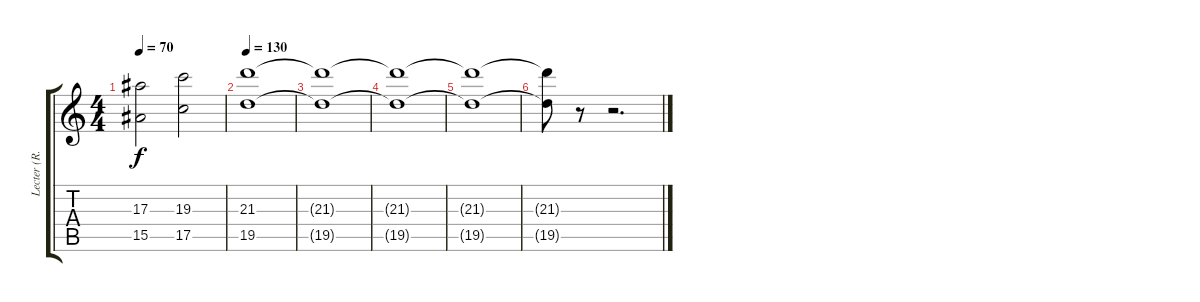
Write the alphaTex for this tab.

\track ("Lecter (R.H.)" "Lecter (R.") {instrument stringensemble1}
\staff {score tabs}
\tuning (D5 A4 F4 C4 G3 D3) {hide}
\ts (4 4)
\tempo 70
\clef g2
\ks c
(17.3 15.5).2{dy f} (19.3 17.5).2 |
\tempo 130
(21.3 19.5).1 |
(21.3{t} 19.5{t}).1 |
(21.3{t} 19.5{t}).1 |
(21.3{t} 19.5{t}).1 |
(21.3{t} 19.5{t}).8 r.8 r.2{d}
